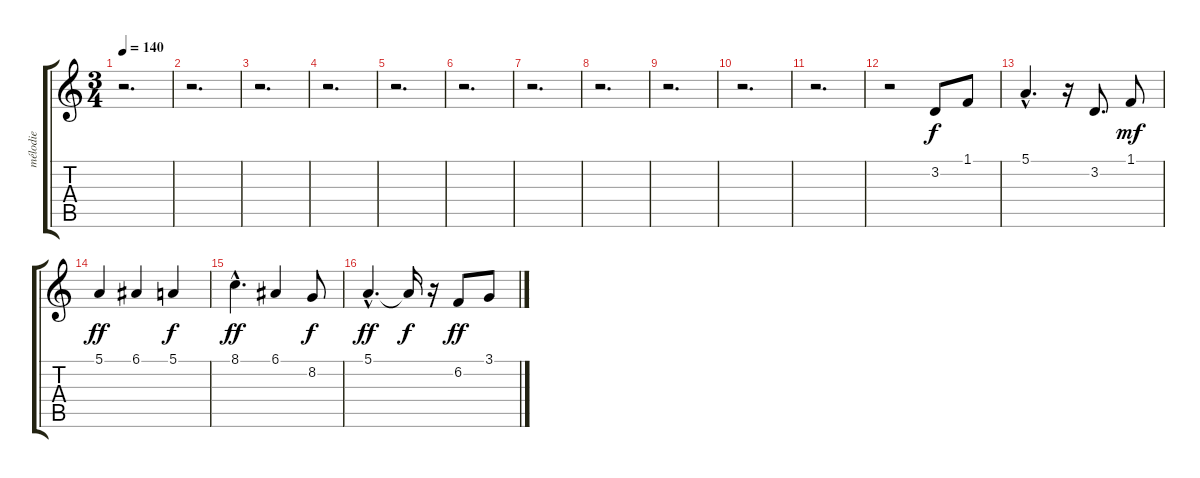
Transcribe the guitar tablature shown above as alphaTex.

\track ("mélodie" "mélodie") {instrument frenchhorn}
\staff {score tabs}
\tuning (E4 B3 G3 D3 A2 E2) {hide}
\ts (3 4)
\tempo 140
\clef g2
\ks c
r.2{d dy f instrument frenchhorn} |
r.2{d} |
r.2{d} |
r.2{d} |
r.2{d} |
r.2{d} |
r.2{d} |
r.2{d} |
r.2{d} |
r.2{d} |
r.2{d} |
r.2 3.2.8 1.1.8 |
5.1{hac}.4{d} r.16 3.2.8{d} 1.1.8{dy mf} |
5.1.4{dy ff} 6.1.4 5.1.4{dy f} |
8.1{hac}.4{d dy ff} 6.1.4 8.2.8{dy f} |
5.1{hac}.4{d dy ff} 5.1{t}.16{dy f} r.16 6.2.8{dy ff} 3.1.8
